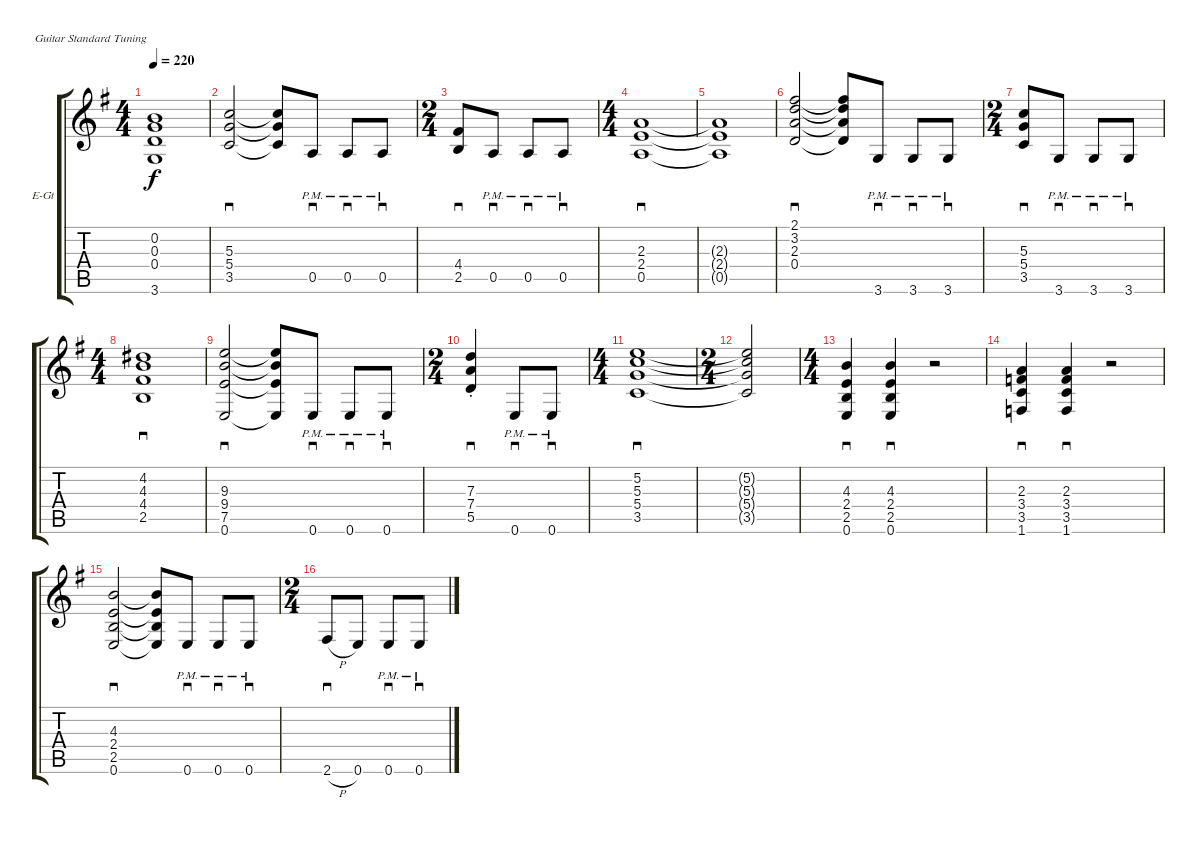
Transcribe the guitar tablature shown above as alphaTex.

\defaultSystemsLayout 4
\bracketExtendMode groupsimilarinstruments
\firstSystemTrackNameOrientation horizontal
\otherSystemsTrackNameOrientation horizontal
\chordDiagramsInScore
\track ("James H." "E-Gt") {instrument overdrivenguitar}
\staff {score tabs}
\tuning (E4 B3 G3 D3 A2 E2)
\ts (4 4)
\tempo 220
\clef g2
\ks g
(3.6{t} 0.4{t} 0.3{t} 0.2{t}).1{dy f} |
(3.5 5.4 5.3).2{sd} (3.5{t} 5.4{t} 5.3{t}).8 0.5{pm}.8{sd} 0.5{pm}.8{sd} 0.5{pm}.8{sd} |
\ts (2 4)
(2.5 4.4).8{sd} 0.5{pm}.8{sd} 0.5{pm}.8{sd} 0.5{pm}.8{sd} |
\ts (4 4)
(0.5 2.4 2.3).1{sd} |
(0.5{t} 2.4{t} 2.3{t}).1 |
(0.4 2.3 3.2 2.1).2{sd} (0.4{t} 2.3{t} 3.2{t} 2.1{t}).8 3.6{pm}.8{sd} 3.6{pm}.8{sd} 3.6{pm}.8{sd} |
\ts (2 4)
(3.5 5.4 5.3).8{sd} 3.6{pm}.8{sd} 3.6{pm}.8{sd} 3.6{pm}.8{sd} |
\ts (4 4)
(2.5 4.4 4.3 4.2).1{sd} |
(0.6 7.5 9.4 9.3).2{sd} (0.6{t} 7.5{t} 9.4{t} 9.3{t}).8 0.6{pm}.8{sd} 0.6{pm}.8{sd} 0.6{pm}.8{sd} |
\ts (2 4)
(5.5{st} 7.4 7.3).4{sd} 0.6{pm}.8{sd} 0.6{pm}.8{sd} |
\ts (4 4)
(3.5 5.4 5.3 5.2).1{sd} |
\ts (2 4)
(3.5{t} 5.4{t} 5.3{t} 5.2{t}).2 |
\ts (4 4)
(0.6 2.5 2.4 4.3).4{sd} (0.6 2.5 2.4 4.3).4{sd} r.2 |
(1.6 3.5 3.4 2.3).4{sd} (1.6 3.5 3.4 2.3).4{sd} r.2 |
(0.6 2.5 2.4 4.3).2{sd} (0.6{t} 2.5{t} 2.4{t} 4.3{t}).8 0.6{pm}.8{sd} 0.6{pm}.8{sd} 0.6{pm}.8{sd} |
\ts (2 4)
2.6{h}.8{sd} 0.6.8 0.6{pm}.8{sd} 0.6{pm}.8{sd}
